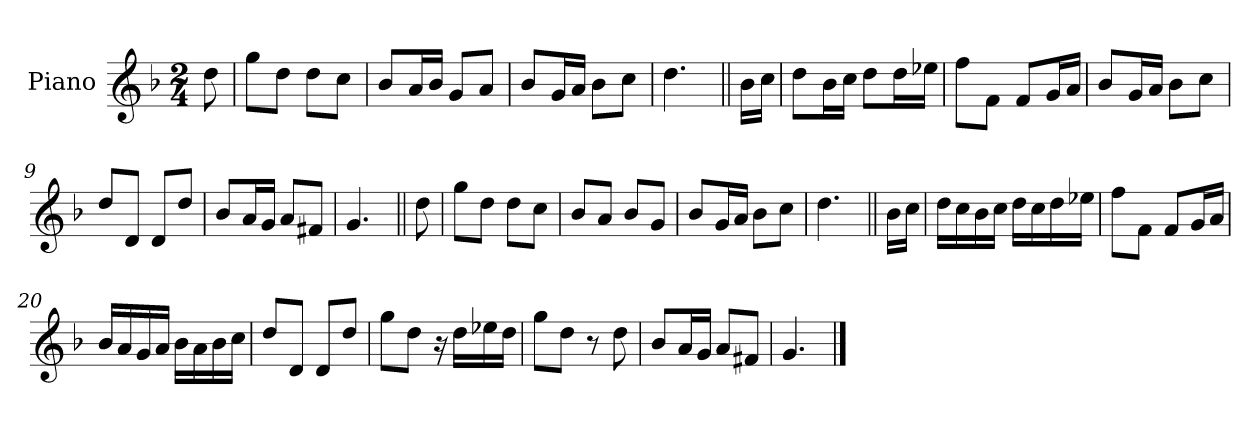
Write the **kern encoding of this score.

**kern
*part1
*staff1
*I"Piano
*I'Pno.
*clefG2
*k[b-]
*M2/4
=
8dd\
=1
8gg\L
8dd\J
8dd\L
8cc\J
=2
8b-/L
16a/L
16b-/JJ
8g/L
8a/J
=3
8b-/L
16g/L
16a/JJ
8b-\L
8cc\J
=4
4.dd\
=5||
16b-\LL
16cc\JJ
=6
8dd\L
16b-\L
16cc\JJ
8dd\L
16dd\L
16ee-X\JJ
=7
8ff\L
8f\J
8f/L
16g/L
16a/JJ
=8
8b-/L
16g/L
16a/JJ
8b-\L
8cc\J
=9
8dd/L
8d/J
8d/L
8dd/J
=10
8b-/L
16a/L
16g/JJ
8a/L
8f#X/J
=11
4.g/
=12||
8dd\
=13
8gg\L
8dd\J
8dd\L
8cc\J
=14
8b-/L
8a/J
8b-/L
8g/J
=15
8b-/L
16g/L
16a/JJ
8b-\L
8cc\J
=16
4.dd\
=17||
16b-\LL
16cc\JJ
=18
16dd\LL
16cc\
16b-\
16cc\JJ
16dd\LL
16cc\
16dd\
16ee-X\JJ
=19
8ff\L
8f\J
8f/L
16g/L
16a/JJ
=20
16b-/LL
16a/
16g/
16a/JJ
16b-\LL
16a\
16b-\
16cc\JJ
=21
8dd/L
8d/J
8d/L
8dd/J
=22
8gg\L
8dd\J
16r
16dd\LL
16ee-X\
16dd\JJ
=23
8gg\L
8dd\J
8r
8dd\
=24
8b-/L
16a/L
16g/JJ
8a/L
8f#X/J
=25
4.g/
==
*-
